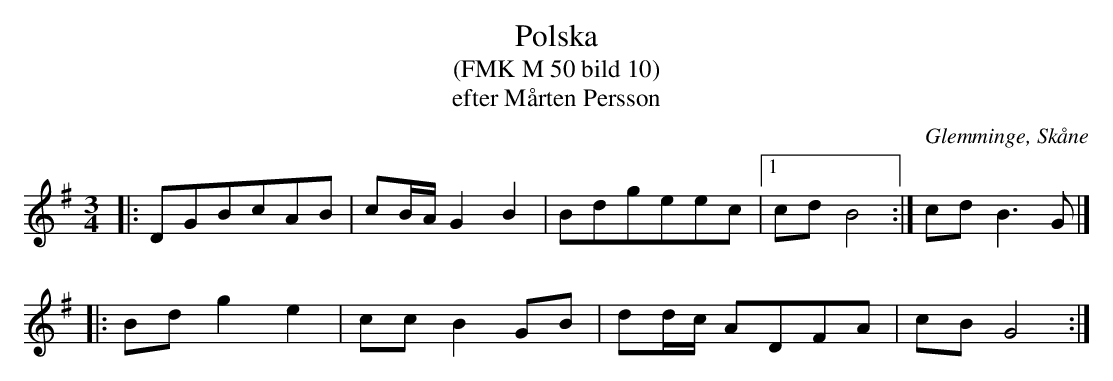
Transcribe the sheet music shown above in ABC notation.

X:1
T:Polska
T:(FMK M 50 bild 10)
T:efter Mårten Persson
O:Glemminge, Skåne
M:3/4
L:1/8
Q:108
K:G
|: DGBcAB | cB/A/ G2 B2 | Bdgeec |1 cd B4 :|cd B3 G |]
|: Bd g2 e2 | cc B2 GB | dd/c/ ADFA | cB G4 :|
